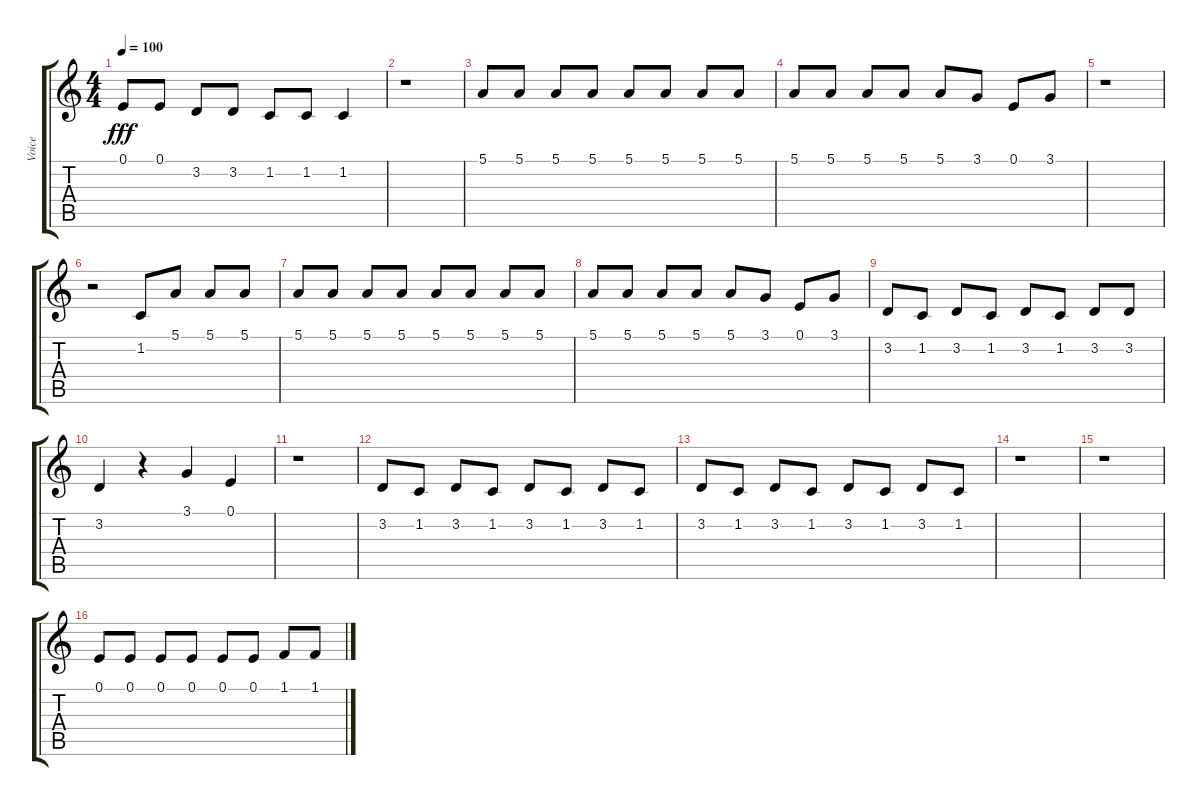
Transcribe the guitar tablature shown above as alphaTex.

\track ("Voice" "Voice") {instrument whistle}
\staff {score tabs}
\tuning (E4 B3 G3 D3 A2 E2) {hide}
\ts (4 4)
\tempo 100
\clef g2
\ks c
0.1.8{dy fff} 0.1.8 3.2.8 3.2.8 1.2.8 1.2.8 1.2.4 |
r.1 |
5.1.8 5.1.8 5.1.8 5.1.8 5.1.8 5.1.8 5.1.8 5.1.8 |
5.1.8 5.1.8 5.1.8 5.1.8 5.1.8 3.1.8 0.1.8 3.1.8 |
r.1 |
r.2 1.2.8 5.1.8 5.1.8 5.1.8 |
5.1.8 5.1.8 5.1.8 5.1.8 5.1.8 5.1.8 5.1.8 5.1.8 |
5.1.8 5.1.8 5.1.8 5.1.8 5.1.8 3.1.8 0.1.8 3.1.8 |
3.2.8 1.2.8 3.2.8 1.2.8 3.2.8 1.2.8 3.2.8 3.2.8 |
3.2.4 r.4 3.1.4 0.1.4 |
r.1 |
3.2.8 1.2.8 3.2.8 1.2.8 3.2.8 1.2.8 3.2.8 1.2.8 |
3.2.8 1.2.8 3.2.8 1.2.8 3.2.8 1.2.8 3.2.8 1.2.8 |
r.1 |
r.1 |
0.1.8 0.1.8 0.1.8 0.1.8 0.1.8 0.1.8 1.1.8 1.1.8
